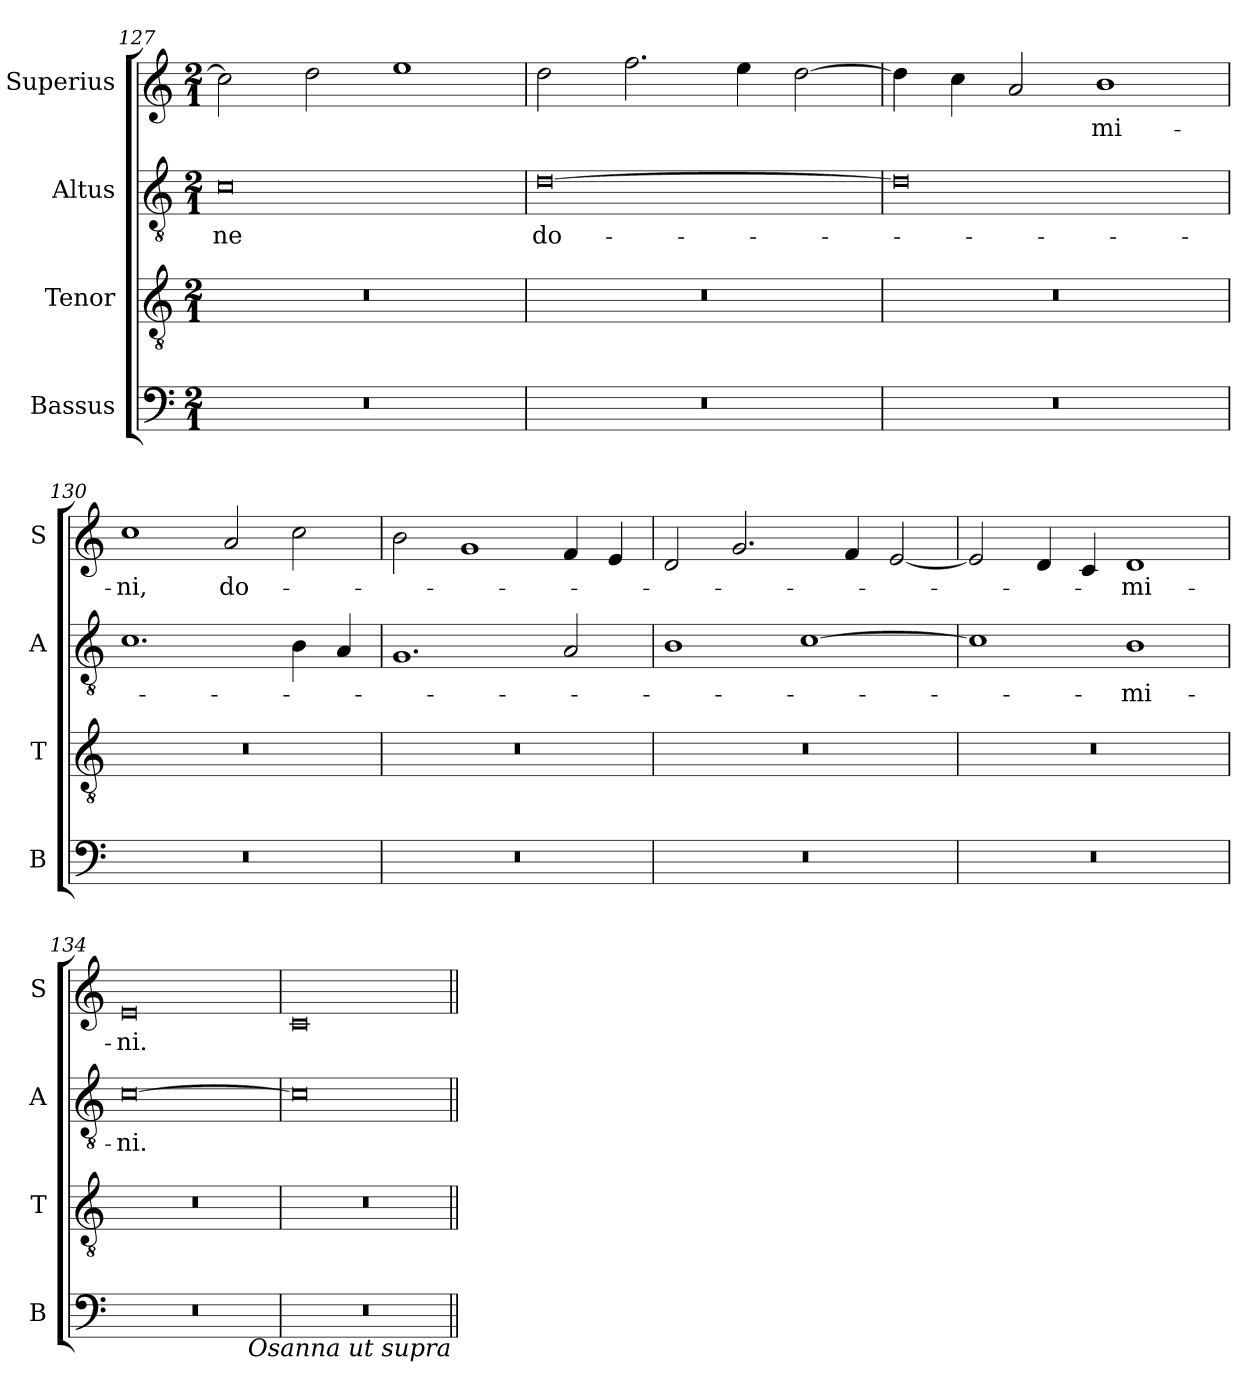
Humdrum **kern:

**kern	**kern	**kern	**text	**kern	**text
*part4	*part3	*part2	*part2	*part1	*part1
*staff4	*staff3	*staff2	*staff2	*staff1	*staff1
*I"Bassus	*I"Tenor	*I"Altus	*	*I"Superius	*
*I'B	*I'T	*I'A	*	*I'S	*
*clefF4	*clefGv2	*clefGv2	*	*clefG2	*
*k[]	*k[]	*k[]	*	*k[]	*
*M2/1	*M2/1	*M2/1	*	*M2/1	*
=127	=127	=127	=127	=127	=127
0r	0r	0c	-ne	2cc\]	.
.	.	.	.	2dd\	.
.	.	.	.	1ee	.
=128	=128	=128	=128	=128	=128
0r	0r	[0d	do-	2dd\	.
.	.	.	.	2.ff\	.
.	.	.	.	4ee\	.
.	.	.	.	[2dd\	.
=129	=129	=129	=129	=129	=129
0r	0r	0d]	.	4dd\]	.
.	.	.	.	4cc\	.
.	.	.	.	2a/	.
.	.	.	.	1b	-mi-
=130	=130	=130	=130	=130	=130
0r	0r	1.c	.	1cc	-ni,
.	.	.	.	2a/	do-
.	.	4B\	.	2cc\	.
.	.	4A/	.	.	.
=131	=131	=131	=131	=131	=131
0r	0r	1.G	.	2b\	.
.	.	.	.	1g	.
.	.	2A/	.	4f/	.
.	.	.	.	4e/	.
=132	=132	=132	=132	=132	=132
0r	0r	1B	.	2d/	.
.	.	.	.	2.g/	.
.	.	[1c	.	.	.
.	.	.	.	4f/	.
.	.	.	.	[2e/	.
=133	=133	=133	=133	=133	=133
0r	0r	1c\]	.	2e/]	.
.	.	.	.	4d/	.
.	.	.	.	4c/	.
.	.	1B	-mi-	1d	-mi-
=134	=134	=134	=134	=134	=134
0r	0r	[0c	-ni.	0e	-ni.
=135	=135	=135	=135	=135	=135
0r	0r	0c]	.	0c	.
!LO:TX:b:i:rj:t=Osanna ut supra	!	!	!	!	!
=||	=||	=||	=||	=||	=||
*-	*-	*-	*-	*-	*-
